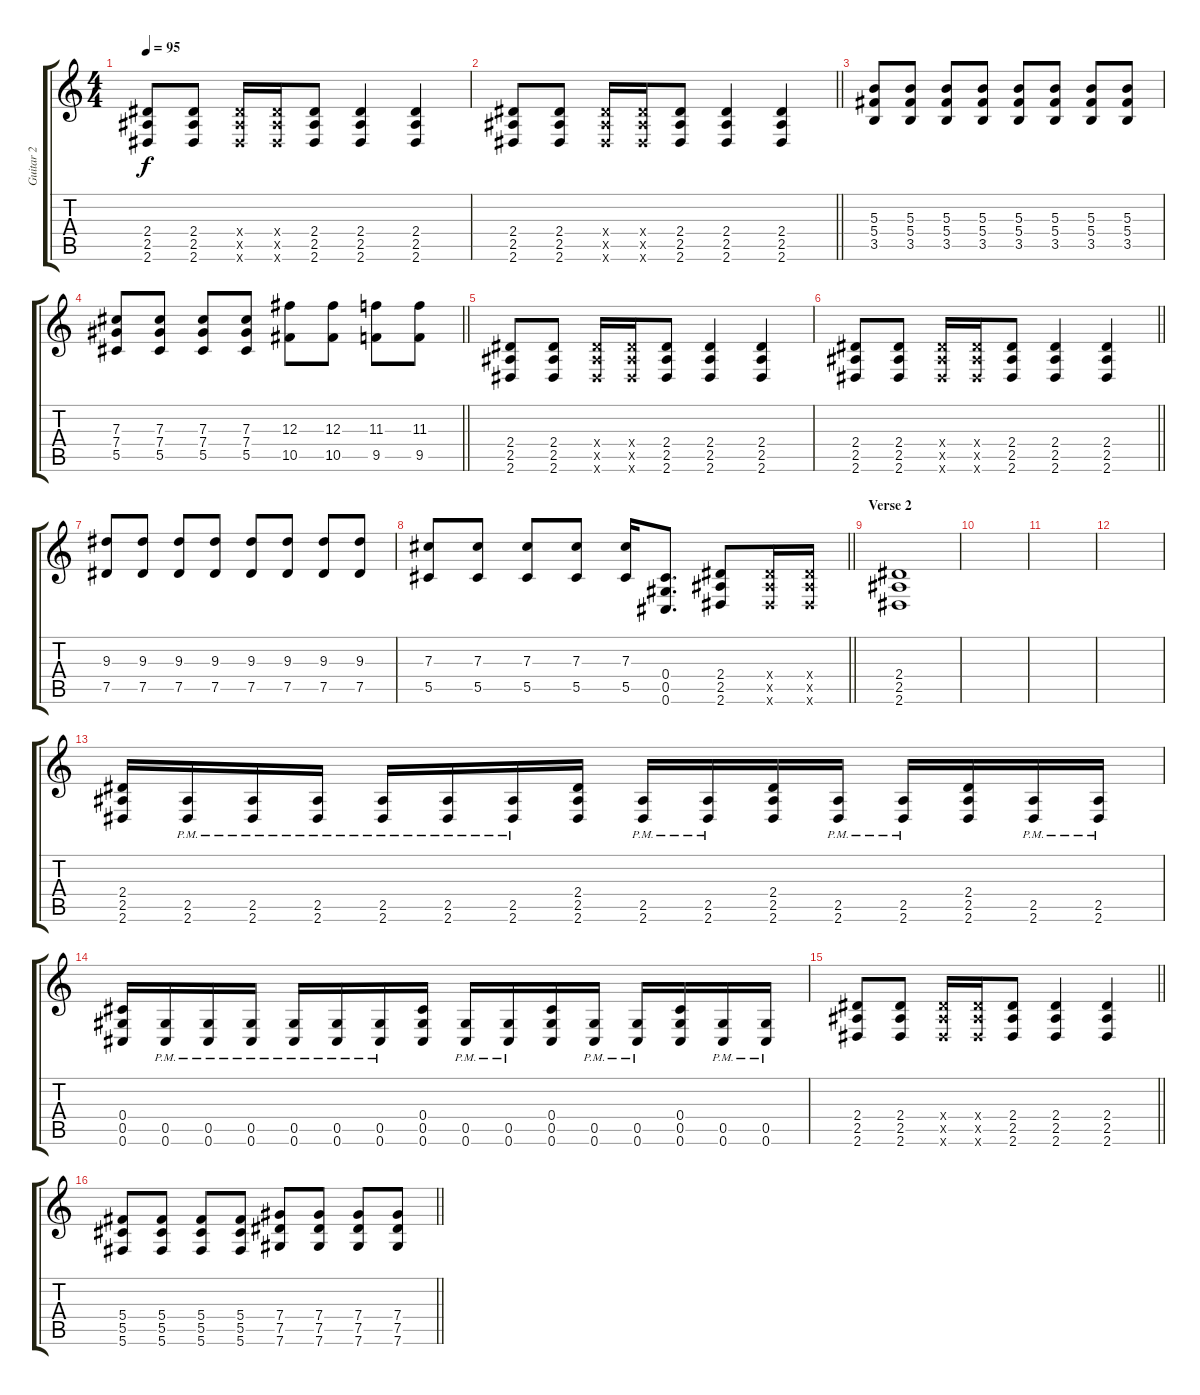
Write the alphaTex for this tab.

\track ("Guitar 2" "Guitar 2") {instrument distortionguitar}
\staff {score tabs}
\tuning (Eb4 Bb3 Gb3 Db3 Ab2 Db2) {hide}
\ts (4 4)
\tempo 95
\clef g2
\ks c
(2.4 2.5 2.6).8{dy f} (2.4 2.5 2.6).8 (2.4{x} 2.5{x} 2.6{x}).16 (2.4{x} 2.5{x} 2.6{x}).16 (2.4 2.5 2.6).8 (2.4 2.5 2.6).4 (2.4 2.5 2.6).4 |
\barLineRight lightlight
(2.4 2.5 2.6).8 (2.4 2.5 2.6).8 (2.4{x} 2.5{x} 2.6{x}).16 (2.4{x} 2.5{x} 2.6{x}).16 (2.4 2.5 2.6).8 (2.4 2.5 2.6).4 (2.4 2.5 2.6).4 |
(5.3 5.4 3.5).8 (5.3 5.4 3.5).8 (5.3 5.4 3.5).8 (5.3 5.4 3.5).8 (5.3 5.4 3.5).8 (5.3 5.4 3.5).8 (5.3 5.4 3.5).8 (5.3 5.4 3.5).8 |
\barLineRight lightlight
(7.3 7.4 5.5).8 (7.3 7.4 5.5).8 (7.3 7.4 5.5).8 (7.3 7.4 5.5).8 (12.3 10.5).8 (12.3 10.5).8 (11.3 9.5).8 (11.3 9.5).8 |
(2.4 2.5 2.6).8 (2.4 2.5 2.6).8 (2.4{x} 2.5{x} 2.6{x}).16 (2.4{x} 2.5{x} 2.6{x}).16 (2.4 2.5 2.6).8 (2.4 2.5 2.6).4 (2.4 2.5 2.6).4 |
\barLineRight lightlight
(2.4 2.5 2.6).8 (2.4 2.5 2.6).8 (2.4{x} 2.5{x} 2.6{x}).16 (2.4{x} 2.5{x} 2.6{x}).16 (2.4 2.5 2.6).8 (2.4 2.5 2.6).4 (2.4 2.5 2.6).4 |
(9.3 7.5).8 (9.3 7.5).8 (9.3 7.5).8 (9.3 7.5).8 (9.3 7.5).8 (9.3 7.5).8 (9.3 7.5).8 (9.3 7.5).8 |
\barLineRight lightlight
(7.3 5.5).8 (7.3 5.5).8 (7.3 5.5).8 (7.3 5.5).8 (7.3 5.5).16 (0.4 0.5 0.6).8{d} (2.4 2.5 2.6).8 (2.4{x} 2.5{x} 2.6{x}).16 (2.4{x} 2.5{x} 2.6{x}).16 |
\section ("" "Verse 2")
(2.4 2.5 2.6).1 |
|
|
|
(2.4 2.5 2.6).16 (2.5{pm} 2.6{pm}).16 (2.5{pm} 2.6{pm}).16 (2.5{pm} 2.6{pm}).16 (2.5{pm} 2.6{pm}).16 (2.5{pm} 2.6{pm}).16 (2.5{pm} 2.6{pm}).16 (2.4 2.5 2.6).16 (2.5{pm} 2.6{pm}).16 (2.5{pm} 2.6{pm}).16 (2.4 2.5 2.6).16 (2.5{pm} 2.6{pm}).16 (2.5{pm} 2.6{pm}).16 (2.4 2.5 2.6).16 (2.5{pm} 2.6{pm}).16 (2.5{pm} 2.6{pm}).16 |
(0.4 0.5 0.6).16 (0.5{pm} 0.6{pm}).16 (0.5{pm} 0.6{pm}).16 (0.5{pm} 0.6{pm}).16 (0.5{pm} 0.6{pm}).16 (0.5{pm} 0.6{pm}).16 (0.5{pm} 0.6{pm}).16 (0.4 0.5 0.6).16 (0.5{pm} 0.6{pm}).16 (0.5{pm} 0.6{pm}).16 (0.4 0.5 0.6).16 (0.5{pm} 0.6{pm}).16 (0.5{pm} 0.6{pm}).16 (0.4 0.5 0.6).16 (0.5{pm} 0.6{pm}).16 (0.5{pm} 0.6{pm}).16 |
\barLineRight lightlight
(2.4 2.5 2.6).8 (2.4 2.5 2.6).8 (2.4{x} 2.5{x} 2.6{x}).16 (2.4{x} 2.5{x} 2.6{x}).16 (2.4 2.5 2.6).8 (2.4 2.5 2.6).4 (2.4 2.5 2.6).4 |
\barLineRight lightlight
(5.4 5.5 5.6).8 (5.4 5.5 5.6).8 (5.4 5.5 5.6).8 (5.4 5.5 5.6).8 (7.4 7.5 7.6).8 (7.4 7.5 7.6).8 (7.4 7.5 7.6).8 (7.4 7.5 7.6).8
